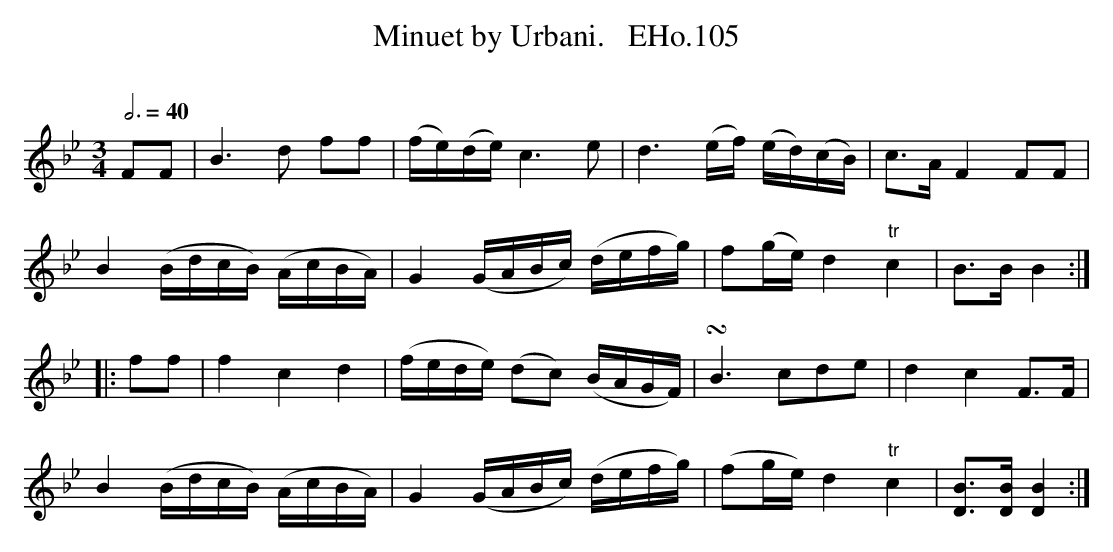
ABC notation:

X:1
T:Minuet by Urbani.   EHo.105
M:3/4
L:1/8
Q:3/4=40
O:
K:Bb
FF | B3d ff | (f/e/)(d/e/) c3e | d3(e/f/) (e/d/)(c/B/) | c>A F2FF |
B2(B/d/c/B/) (A/c/B/A/) | G2(G/A/B/c/) (d/e/f/g/) | f(g/e/)d2"tr"c2 | B>BB2 :|
|: ff | f2c2d2 | (f/e/d/e/ ) (dc) (B/A/G/F/) | !turn!B3 cde | d2c2F>F |
B2(B/d/c/B/) (A/c/B/A/) | G2(G/A/B/c/) (d/e/f/g/) | (fg/e/) d2"tr"c2 | [BD]>[BD][B2D2] :|
